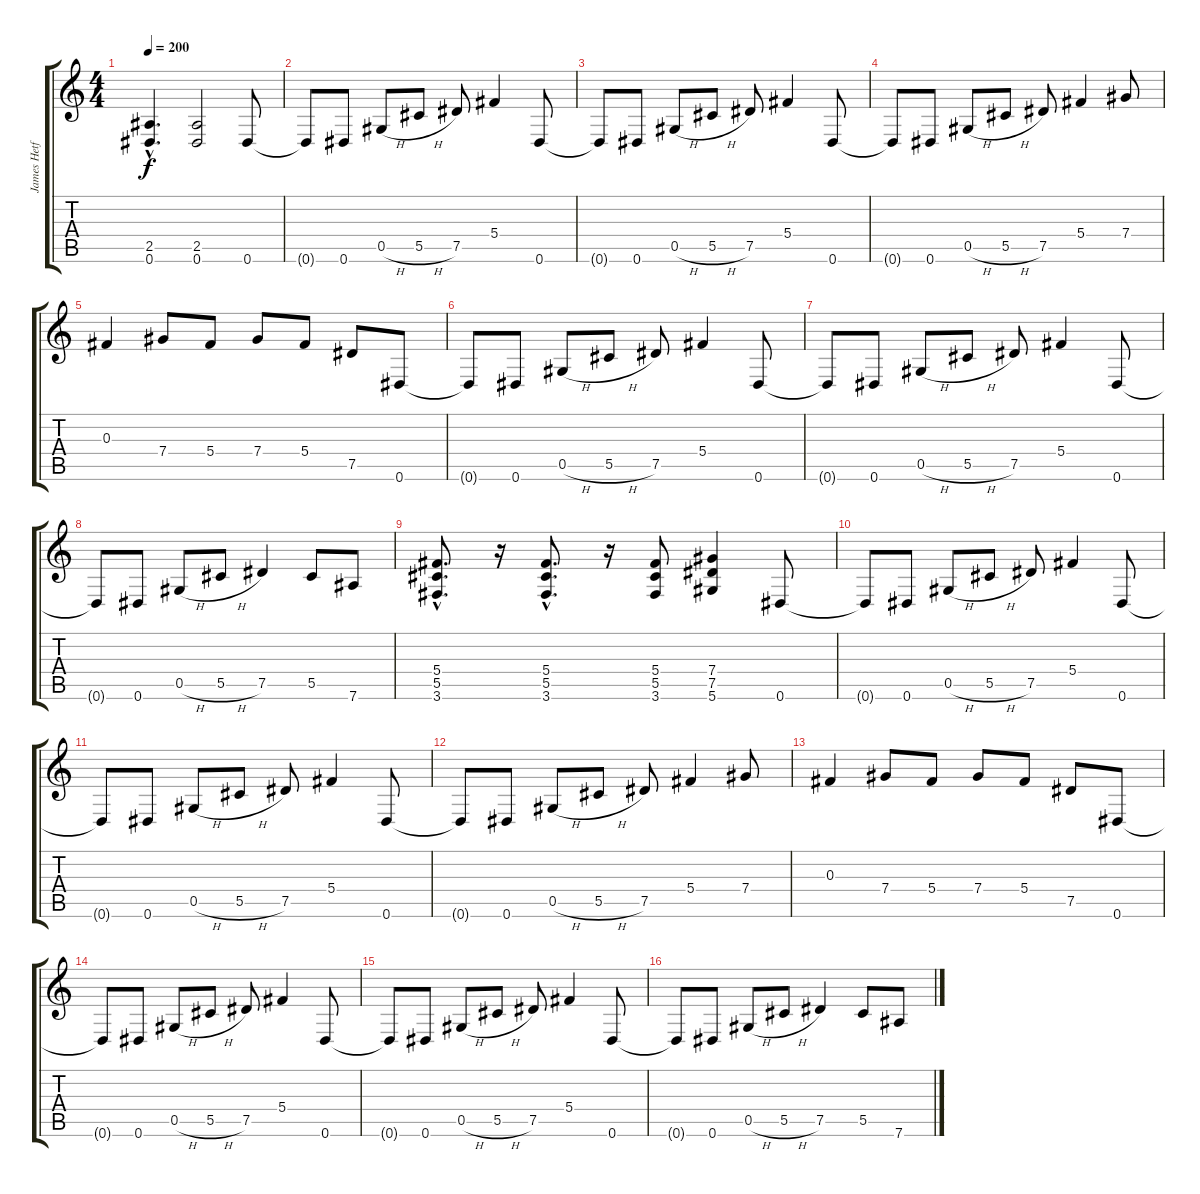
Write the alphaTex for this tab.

\track ("James Hetfield" "James Hetf") {instrument distortionguitar}
\staff {score tabs}
\tuning (Eb4 Bb3 Gb3 Db3 Ab2 Eb2) {hide}
\ts (4 4)
\tempo 200
\clef g2
\ks c
(2.5{hac t} 0.6{hac t}).4{d dy f} (2.5 0.6).2 0.6.8 |
0.6{t}.8 0.6.8 0.5{h}.8 5.5{h}.8 7.5.8 5.4.4 0.6.8 |
0.6{t}.8 0.6.8 0.5{h}.8 5.5{h}.8 7.5.8 5.4.4 0.6.8 |
0.6{t}.8 0.6.8 0.5{h}.8 5.5{h}.8 7.5.8 5.4.4 7.4.8 |
0.3.4 7.4.8 5.4.8 7.4.8 5.4.8 7.5.8 0.6.8 |
0.6{t}.8 0.6.8 0.5{h}.8 5.5{h}.8 7.5.8 5.4.4 0.6.8 |
0.6{t}.8 0.6.8 0.5{h}.8 5.5{h}.8 7.5.8 5.4.4 0.6.8 |
0.6{t}.8 0.6.8 0.5{h}.8 5.5{h}.8 7.5.4 5.5.8 7.6.8 |
(5.4{hac} 5.5{hac} 3.6{hac}).8{d} r.16 (5.4{hac} 5.5{hac} 3.6{hac}).8{d} r.16 (5.4 5.5 3.6).8 (7.4 7.5 5.6).4 0.6.8 |
0.6{t}.8 0.6.8 0.5{h}.8 5.5{h}.8 7.5.8 5.4.4 0.6.8 |
0.6{t}.8 0.6.8 0.5{h}.8 5.5{h}.8 7.5.8 5.4.4 0.6.8 |
0.6{t}.8 0.6.8 0.5{h}.8 5.5{h}.8 7.5.8 5.4.4 7.4.8 |
0.3.4 7.4.8 5.4.8 7.4.8 5.4.8 7.5.8 0.6.8 |
0.6{t}.8 0.6.8 0.5{h}.8 5.5{h}.8 7.5.8 5.4.4 0.6.8 |
0.6{t}.8 0.6.8 0.5{h}.8 5.5{h}.8 7.5.8 5.4.4 0.6.8 |
0.6{t}.8 0.6.8 0.5{h}.8 5.5{h}.8 7.5.4 5.5.8 7.6.8
